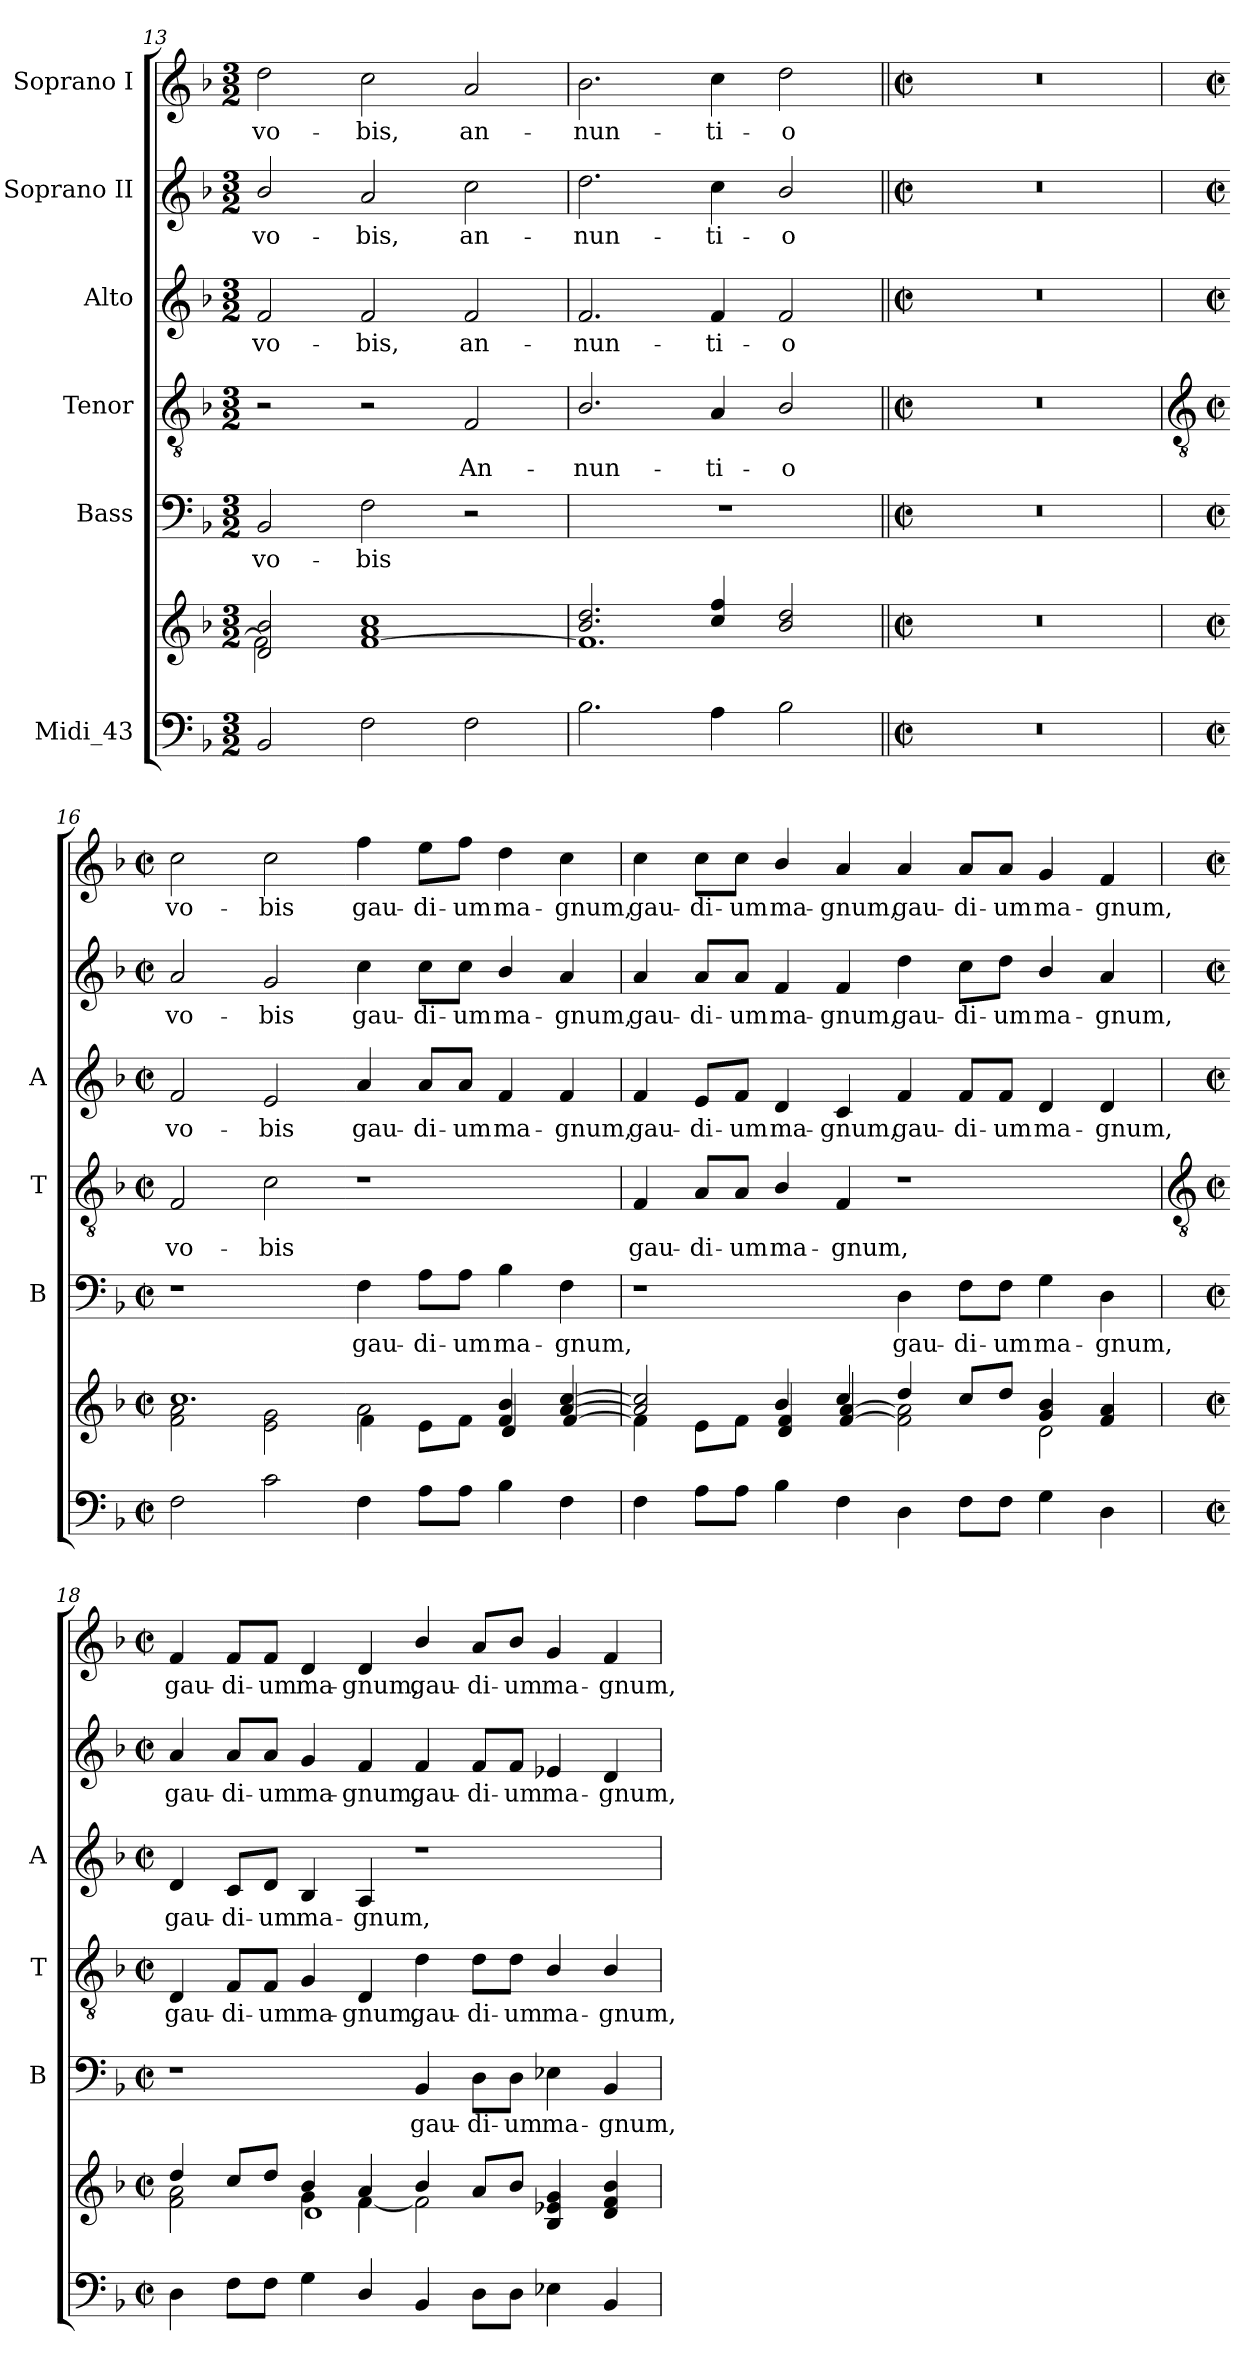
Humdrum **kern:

**kern	**kern	**kern	**text	**kern	**text	**kern	**text	**kern	**text	**kern	**text
*part6	*part6	*part5	*part5	*part4	*part4	*part3	*part3	*part2	*part2	*part1	*part1
*staff7	*staff6	*staff5	*staff5	*staff4	*staff4	*staff3	*staff3	*staff2	*staff2	*staff1	*staff1
*I"Midi_43	*	*I"Bass	*	*I"Tenor	*	*I"Alto	*	*I"Soprano II	*	*I"Soprano I	*
*	*	*I'B	*	*I'T	*	*I'A	*	*	*	*	*
*clefF4	*clefG2	*clefF4	*	*clefGv2	*	*clefG2	*	*clefG2	*	*clefG2	*
*k[b-]	*k[b-]	*k[b-]	*	*k[b-]	*	*k[b-]	*	*k[b-]	*	*k[b-]	*
*F:	*F:	*F:	*	*F:	*	*F:	*	*F:	*	*F:	*
*M3/2	*M3/2	*M3/2	*	*M3/2	*	*M3/2	*	*M3/2	*	*M3/2	*
=13	=13	=13	=13	=13	=13	=13	=13	=13	=13	=13	=13
*	*^	*	*	*	*	*	*	*	*	*	*
*	*	*^	*	*	*	*	*	*	*	*	*	*
!	!	!	!	!	!LO:LY:b	!	!	!	!LO:LY:b	!	!LO:LY:b	!	!LO:LY:b
2BB-	2d/ 2b-/	2f\]	2ryy	2BB-	vo-	2r	.	2f	vo-	2b-/	vo-	2dd	vo-
!	!	!	!	!	!LO:LY:b	!	!	!	!LO:LY:b	!	!LO:LY:b	!	!LO:LY:b
2F	1a/ 1cc/	2ryy	[1f\	2F	-bis	2r	.	2f	-bis,	2a	-bis,	2cc	-bis,
!	!	!	!	!	!	!	!LO:LY:b	!	!LO:LY:b	!	!LO:LY:b	!	!LO:LY:b
2F	.	2ryy	.	2r	.	2F	An-	2f	an-	2cc	an-	2a	an-
=14	=14	=14	=14	=14	=14	=14	=14	=14	=14	=14	=14	=14	=14
!	!	!	!	!	!	!	!LO:LY:b	!	!LO:LY:b	!	!LO:LY:b	!	!LO:LY:b
2.B-	2.b-/ 2.dd/	1.ryy	1.f\]	1.r	.	2.B-/	-nun-	2.f	-nun-	2.dd	-nun-	2.b-	-nun-
!	!	!	!	!	!	!	!LO:LY:b	!	!LO:LY:b	!	!LO:LY:b	!	!LO:LY:b
4A	4cc/ 4ff/	.	.	.	.	4A	-ti-	4f	-ti-	4cc	-ti-	4cc	-ti-
!	!	!	!	!	!	!	!LO:LY:b	!	!LO:LY:b	!	!LO:LY:b	!	!LO:LY:b
2B-	2b-/ 2dd/	.	.	.	.	2B-/	-o	2f	-o	2b-/	-o	2dd	-o
*	*v	*v	*v	*	*	*	*	*	*	*	*	*	*
=15||	=15||	=15||	=15||	=15||	=15||	=15||	=15||	=15||	=15||	=15||	=15||
*M4/2	*M4/2	*M4/2	*	*M4/2	*	*M4/2	*	*M4/2	*	*M4/2	*
*met(c|)	*met(c|)	*met(c|)	*	*met(c|)	*	*met(c|)	*	*met(c|)	*	*met(c|)	*
0r	0r	0r	.	0r	.	0r	.	0r	.	0r	.
!!LO:LB:g=z
=16	=16	=16	=16	=16	=16	=16	=16	=16	=16	=16	=16
*	*	*	*	*clefGv2	*	*	*	*	*	*	*
*M4/2	*M4/2	*M4/2	*	*M4/2	*	*M4/2	*	*M4/2	*	*M4/2	*
*met(c|)	*met(c|)	*met(c|)	*	*met(c|)	*	*met(c|)	*	*met(c|)	*	*met(c|)	*
*	*^	*	*	*	*	*	*	*	*	*	*
*	*	*^	*	*	*	*	*	*	*	*	*	*
!	!	!	!	!	!	!	!LO:LY:b	!	!LO:LY:b	!	!LO:LY:b	!	!LO:LY:b
2F	1.cc/	1ryy	2f\ 2a\	1r	.	2F	vo-	2f	vo-	2a	vo-	2cc	vo-
!	!	!	!	!	!	!	!LO:LY:b	!	!LO:LY:b	!	!LO:LY:b	!	!LO:LY:b
2c	.	.	2e\ 2g\	.	.	2c	-bis	2e	-bis	2g	-bis	2cc	-bis
!	!	!	!	!	!LO:LY:b	!	!	!	!LO:LY:b	!	!LO:LY:b	!	!LO:LY:b
4F	.	2a\	4f\	4F	gau-	1r	.	4a	gau-	4cc	gau-	4ff	gau-
!	!	!	!	!	!LO:LY:b	!	!	!	!LO:LY:b	!	!LO:LY:b	!	!LO:LY:b
8AL	.	.	8e\L	8A\L	-di-	.	.	8a/L	-di-	8cc\L	-di-	8ee\L	-di-
!	!	!	!	!	!LO:LY:b	!	!	!	!LO:LY:b	!	!LO:LY:b	!	!LO:LY:b
8AJ	.	.	8f\J	8A\J	-um	.	.	8a/J	-um	8cc\J	-um	8ff\J	-um
!	!	!	!	!	!LO:LY:b	!	!	!	!LO:LY:b	!	!LO:LY:b	!	!LO:LY:b
4B-	4f/ 4b-/	2ryy	4d	4B-	ma-	.	.	4f	ma-	4b-/	ma-	4dd	ma-
!	!	!	!	!	!LO:LY:b	!	!	!	!LO:LY:b	!	!LO:LY:b	!	!LO:LY:b
4F	[4a/ [4cc/	.	[4f	4F	-gnum,	.	.	4f	-gnum,	4a	-gnum,	4cc	-gnum,
=17	=17	=17	=17	=17	=17	=17	=17	=17	=17	=17	=17	=17	=17
!	!	!	!	!	!	!	!LO:LY:b	!	!LO:LY:b	!	!LO:LY:b	!	!LO:LY:b
4F	2a/] 2cc/]	0ryy	4f\]	1r	.	4F	gau-	4f	gau-	4a	gau-	4cc	gau-
!	!	!	!	!	!	!	!LO:LY:b	!	!LO:LY:b	!	!LO:LY:b	!	!LO:LY:b
8AL	.	.	8e\L	.	.	8A/L	-di-	8e/L	-di-	8a/L	-di-	8cc\L	-di-
!	!	!	!	!	!	!	!LO:LY:b	!	!LO:LY:b	!	!LO:LY:b	!	!LO:LY:b
8AJ	.	.	8f\J	.	.	8A/J	-um	8f/J	-um	8a/J	-um	8cc\J	-um
!	!	!	!	!	!	!	!LO:LY:b	!	!LO:LY:b	!	!LO:LY:b	!	!LO:LY:b
4B-	4b-/	.	4d 4f	.	.	4B-/	ma-	4d	ma-	4f	ma-	4b-/	ma-
!	!	!	!	!	!	!	!LO:LY:b	!	!LO:LY:b	!	!LO:LY:b	!	!LO:LY:b
4F	4cc/	.	[4f [4a	.	.	4F	-gnum,	4c	-gnum,	4f	-gnum,	4a	-gnum,
!	!	!	!	!	!LO:LY:b	!	!	!	!LO:LY:b	!	!LO:LY:b	!	!LO:LY:b
4D	4dd/	.	2f\] 2a\]	4D	gau-	1r	.	4f	gau-	4dd	gau-	4a	gau-
!	!	!	!	!	!LO:LY:b	!	!	!	!LO:LY:b	!	!LO:LY:b	!	!LO:LY:b
8FL	8cc/L	.	.	8F\L	-di-	.	.	8f/L	-di-	8cc\L	-di-	8a/L	-di-
!	!	!	!	!	!LO:LY:b	!	!	!	!LO:LY:b	!	!LO:LY:b	!	!LO:LY:b
8FJ	8dd/J	.	.	8F\J	-um	.	.	8f/J	-um	8dd\J	-um	8a/J	-um
!	!	!	!	!	!LO:LY:b	!	!	!	!LO:LY:b	!	!LO:LY:b	!	!LO:LY:b
4G	4g/ 4b-/	.	2d\	4G	ma-	.	.	4d	ma-	4b-/	ma-	4g	ma-
!	!	!	!	!	!LO:LY:b	!	!	!	!LO:LY:b	!	!LO:LY:b	!	!LO:LY:b
4D	4f/ 4a/	.	.	4D	-gnum,	.	.	4d	-gnum,	4a	-gnum,	4f	-gnum,
!!LO:LB:g=z
=18	=18	=18	=18	=18	=18	=18	=18	=18	=18	=18	=18	=18	=18
*	*	*	*	*	*	*clefGv2	*	*	*	*	*	*	*
*M4/2	*M4/2	*	*	*M4/2	*	*M4/2	*	*M4/2	*	*M4/2	*	*M4/2	*
*met(c|)	*met(c|)	*	*	*met(c|)	*	*met(c|)	*	*met(c|)	*	*met(c|)	*	*met(c|)	*
!	!	!	!	!	!	!	!LO:LY:b	!	!LO:LY:b	!	!LO:LY:b	!	!LO:LY:b
4D	4dd/	2ryy	2f\ 2a\	1r	.	4D	gau-	4d	gau-	4a	gau-	4f	gau-
!	!	!	!	!	!	!	!LO:LY:b	!	!LO:LY:b	!	!LO:LY:b	!	!LO:LY:b
8FL	8cc/L	.	.	.	.	8F/L	-di-	8c/L	-di-	8a/L	-di-	8f/L	-di-
!	!	!	!	!	!	!	!LO:LY:b	!	!LO:LY:b	!	!LO:LY:b	!	!LO:LY:b
8FJ	8dd/J	.	.	.	.	8F/J	-um	8d/J	-um	8a/J	-um	8f/J	-um
!	!	!	!	!	!	!	!LO:LY:b	!	!LO:LY:b	!	!LO:LY:b	!	!LO:LY:b
4G	4b-/	4g\	1d\	.	.	4G	ma-	4B-	ma-	4g	ma-	4d	ma-
!	!	!	!	!	!	!	!LO:LY:b	!	!LO:LY:b	!	!LO:LY:b	!	!LO:LY:b
4D/	4a/	[4f\	.	.	.	4D	-gnum,	4A	-gnum,	4f	-gnum,	4d	-gnum,
!	!	!	!	!	!LO:LY:b	!	!LO:LY:b	!	!	!	!LO:LY:b	!	!LO:LY:b
4BB-	4b-/	2f\]	.	4BB-	gau-	4d	gau-	1r	.	4f	gau-	4b-/	gau-
!	!	!	!	!	!LO:LY:b	!	!LO:LY:b	!	!	!	!LO:LY:b	!	!LO:LY:b
8DL	8a/L	.	.	8D\L	-di-	8d\L	-di-	.	.	8f/L	-di-	8a/L	-di-
!	!	!	!	!	!LO:LY:b	!	!LO:LY:b	!	!	!	!LO:LY:b	!	!LO:LY:b
8DJ	8b-/J	.	.	8D\J	-um	8d\J	-um	.	.	8f/J	-um	8b-/J	-um
!	!	!	!	!	!LO:LY:b	!	!LO:LY:b	!	!	!	!LO:LY:b	!	!LO:LY:b
4E-X	4B-/ 4e-X/ 4g/	2ryy	2ryy	4E-X	ma-	4B-/	ma-	.	.	4e-X	ma-	4g	ma-
!	!	!	!	!	!LO:LY:b	!	!LO:LY:b	!	!	!	!LO:LY:b	!	!LO:LY:b
4BB-	4d/ 4f/ 4b-/	.	.	4BB-	-gnum,	4B-/	-gnum,	.	.	4d	-gnum,	4f	-gnum,
*	*v	*v	*v	*	*	*	*	*	*	*	*	*	*
=	=	=	=	=	=	=	=	=	=	=	=
*-	*-	*-	*-	*-	*-	*-	*-	*-	*-	*-	*-
